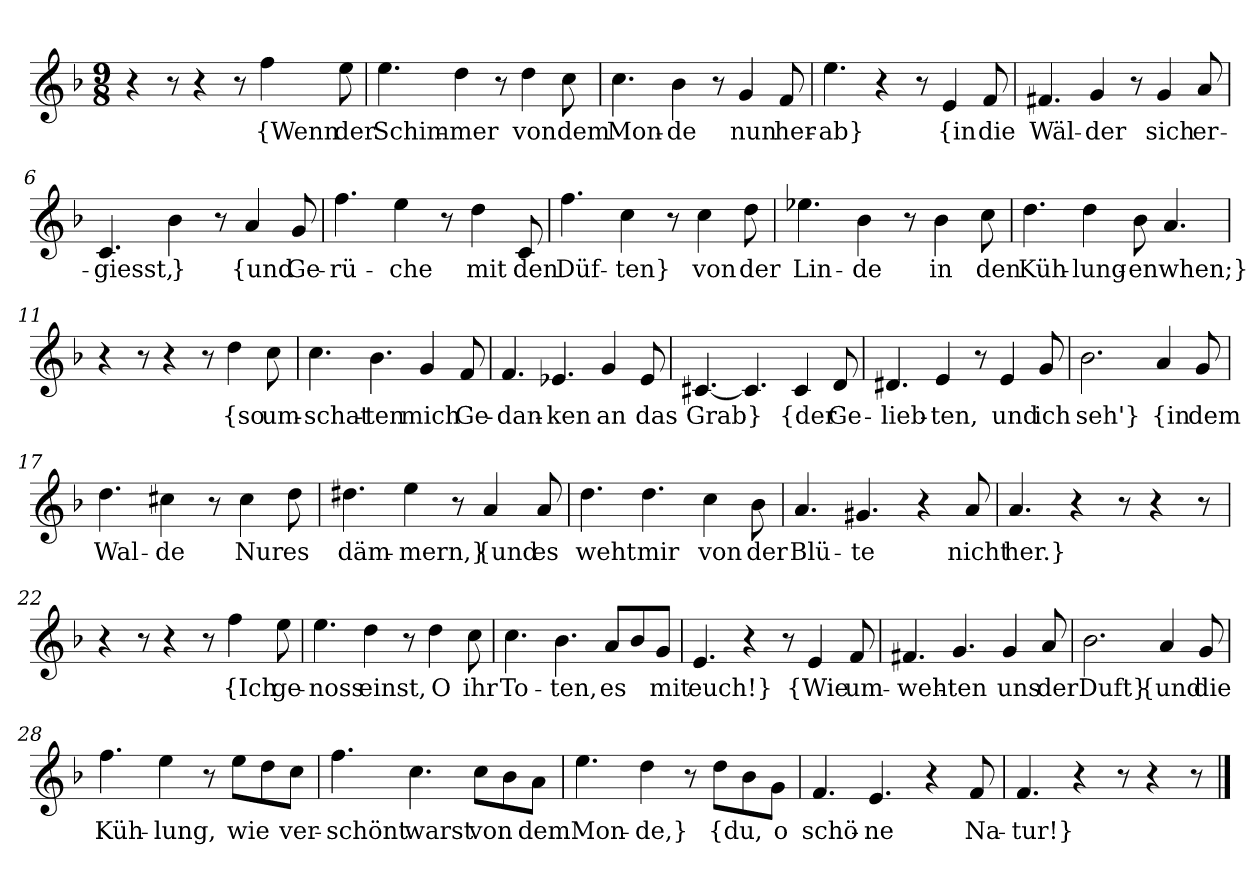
**kern	**text
*part1	*part1
*staff1	*staff1
*clefG2	*
*k[b-]	*
*M9/8	*
=1	=1
4r	.
8r	.
4r	.
8r	.
4ff	{Wenn
8ee	der
=2	=2
4.ee	Schim-
4dd	-mer
8r	.
4dd	von
8cc	dem
=3	=3
4.cc	Mon-
4b-	-de
8r	.
4g	nun
8f	her-
=4	=4
4.ee	-ab}
4r	.
8r	.
4e	{in
8f	die
=5	=5
4.f#X	Wäl-
4g	-der
8r	.
4g	sich
8a	er-
=6	=6
4.c	giesst,
4b-	}
8r	.
4a	{und
8g	Ge-
=7	=7
4.ff	-rü-
4ee	-che
8r	.
4dd	mit
8c	den
=8	=8
4.ff	Düf-
4cc	-ten}
8r	.
4cc	von
8dd	der
=9	=9
4.ee-X	Lin-
4b-	-de
8r	.
4b-	in
8cc	den
=10	=10
4.dd	Küh-
4dd	-lung-
8b-	-en
4.a	when;}
=11	=11
4r	.
8r	.
4r	.
8r	.
4dd	{so
8cc	um-
=12	=12
4.cc	schat-
4.b-	-ten
4g	mich
8f	Ge-
=13	=13
4.f	-dan-
4.e-X	-ken
4g	an
8e-	das
=14	=14
[4.c#X	Grab
4.c#]	}
4c#	{der
8d	Ge-
=15	=15
4.d#X	lieb-
4e	-ten,
8r	.
4e	und
8g	ich
=16	=16
2.b-	seh'}
4a	{in
8g	dem
=17	=17
4.dd	Wal-
4cc#X	-de
8r	.
4cc#	Nur
8dd	es
=18	=18
4.dd#X	däm-
4ee	-mern,}
8r	.
4a	{und
8a	es
=19	=19
4.dd	weht
4.dd	mir
4cc	von
8b-	der
=20	=20
4.a	Blü-
4.g#X	-te
4r	.
8a	nicht
=21	=21
4.a	her.}
4r	.
8r	.
4r	.
8r	.
=22	=22
4r	.
8r	.
4r	.
8r	.
4ff	{Ich
8ee	ge-
=23	=23
4.ee	-noss
4dd	einst,
8r	.
4dd	O
8cc	ihr
=24	=24
4.cc	To-
4.b-	-ten,
8a/L	es
8b-/	.
8g/J	mit
=25	=25
4.e	euch!}
4r	.
8r	.
4e	{Wie
8f	um-
=26	=26
4.f#X	-weh-
4.g	-ten
4g	uns
8a	der
=27	=27
2.b-	Duft}
4a	{und
8g	die
=28	=28
4.ff	Küh-
4ee	-lung,
8r	.
8ee\L	wie
8dd\	.
8cc\J	ver-
=29	=29
4.ff	-schönt
4.cc	warst
8cc\L	von
8b-\	.
8a\J	dem
=30	=30
4.ee	Mon-
4dd	-de,}
8r	.
8dd\L	{du,
8b-\	.
8g\J	o
=31	=31
4.f	schö-
4.e	-ne
4r	.
8f	Na-
=32	=32
4.f	-tur!}
4r	.
8r	.
4r	.
8r	.
==	==
*-	*-
